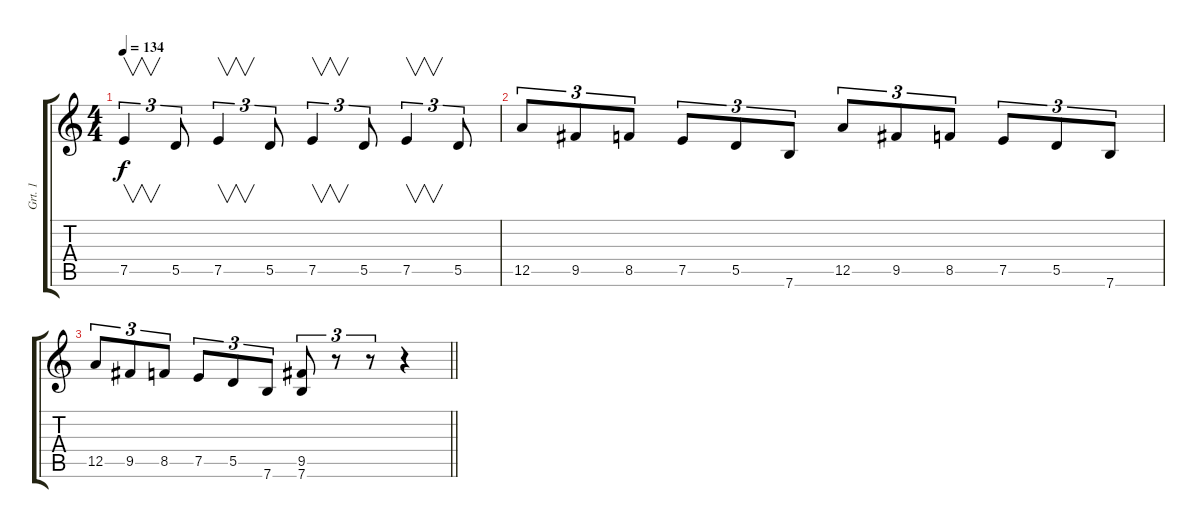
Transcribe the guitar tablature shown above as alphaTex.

\track ("Grt. 1" "Grt. 1") {instrument distortionguitar}
\staff {score tabs}
\tuning (E4 B3 G3 D3 A2 E2) {hide}
\ts (4 4)
\tempo 134
\clef g2
\ks c
7.5.4{v tu (3 2) dy f} 5.5.8{tu (3 2)} 7.5.4{v tu (3 2)} 5.5.8{tu (3 2)} 7.5.4{v tu (3 2)} 5.5.8{tu (3 2)} 7.5.4{v tu (3 2)} 5.5.8{tu (3 2)} |
12.5.8{tu (3 2)} 9.5.8{tu (3 2)} 8.5.8{tu (3 2)} 7.5.8{tu (3 2)} 5.5.8{tu (3 2)} 7.6.8{tu (3 2)} 12.5.8{tu (3 2)} 9.5.8{tu (3 2)} 8.5.8{tu (3 2)} 7.5.8{tu (3 2)} 5.5.8{tu (3 2)} 7.6.8{tu (3 2)} |
\barLineRight lightlight
12.5.8{tu (3 2)} 9.5.8{tu (3 2)} 8.5.8{tu (3 2)} 7.5.8{tu (3 2)} 5.5.8{tu (3 2)} 7.6.8{tu (3 2)} (9.5 7.6).8{tu (3 2) volume 13 instrument overdrivenguitar} r.8{tu (3 2)} r.8{tu (3 2)} r.4
